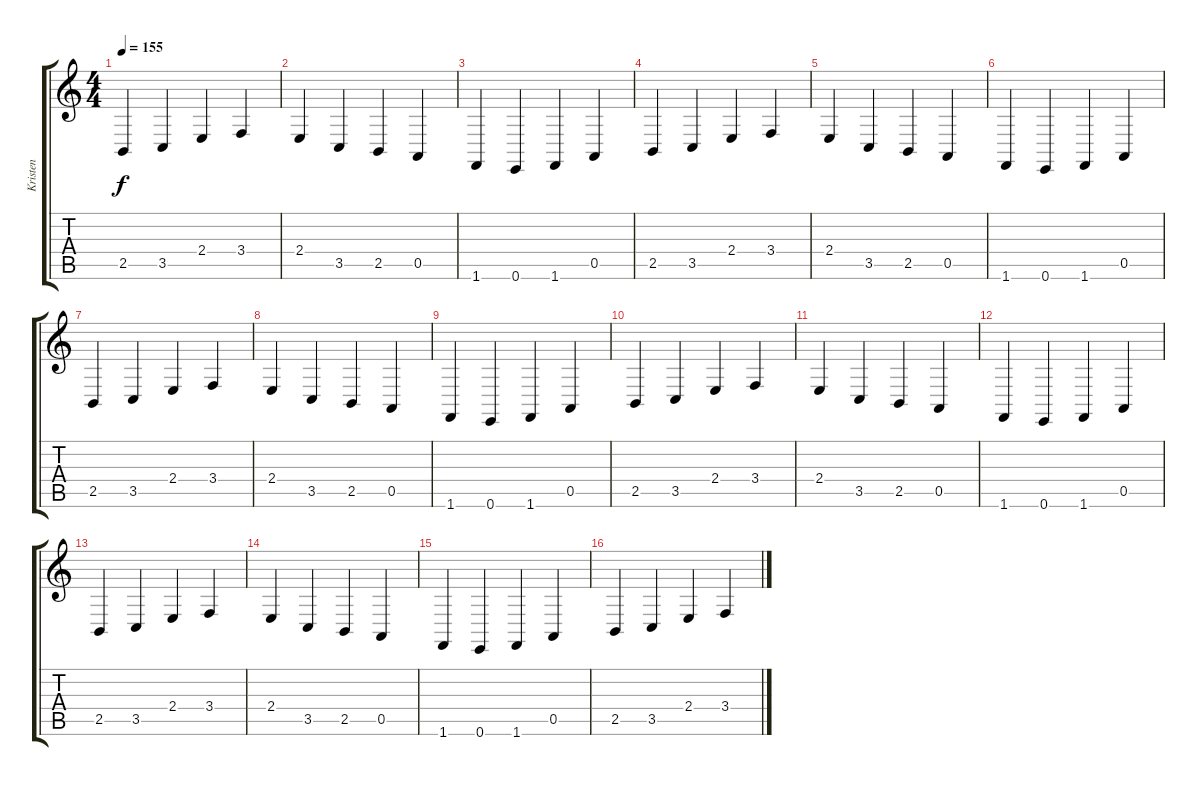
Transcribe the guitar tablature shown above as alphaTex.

\track ("Kristen" "Kristen") {instrument harpsichord}
\staff {score tabs}
\tuning (E4 B3 G3 D3 A2 E2) {hide}
\ts (4 4)
\tempo 155
\clef g2
\ks c
2.5.4{dy f} 3.5.4 2.4.4 3.4.4 |
2.4.4 3.5.4 2.5.4 0.5.4 |
1.6.4 0.6.4 1.6.4 0.5.4 |
2.5.4 3.5.4 2.4.4 3.4.4 |
2.4.4 3.5.4 2.5.4 0.5.4 |
1.6.4 0.6.4 1.6.4 0.5.4 |
2.5.4 3.5.4 2.4.4 3.4.4 |
2.4.4 3.5.4 2.5.4 0.5.4 |
1.6.4 0.6.4 1.6.4 0.5.4 |
2.5.4 3.5.4 2.4.4 3.4.4 |
2.4.4 3.5.4 2.5.4 0.5.4 |
1.6.4 0.6.4 1.6.4 0.5.4 |
2.5.4 3.5.4 2.4.4 3.4.4 |
2.4.4 3.5.4 2.5.4 0.5.4 |
1.6.4 0.6.4 1.6.4 0.5.4 |
2.5.4 3.5.4 2.4.4 3.4.4
